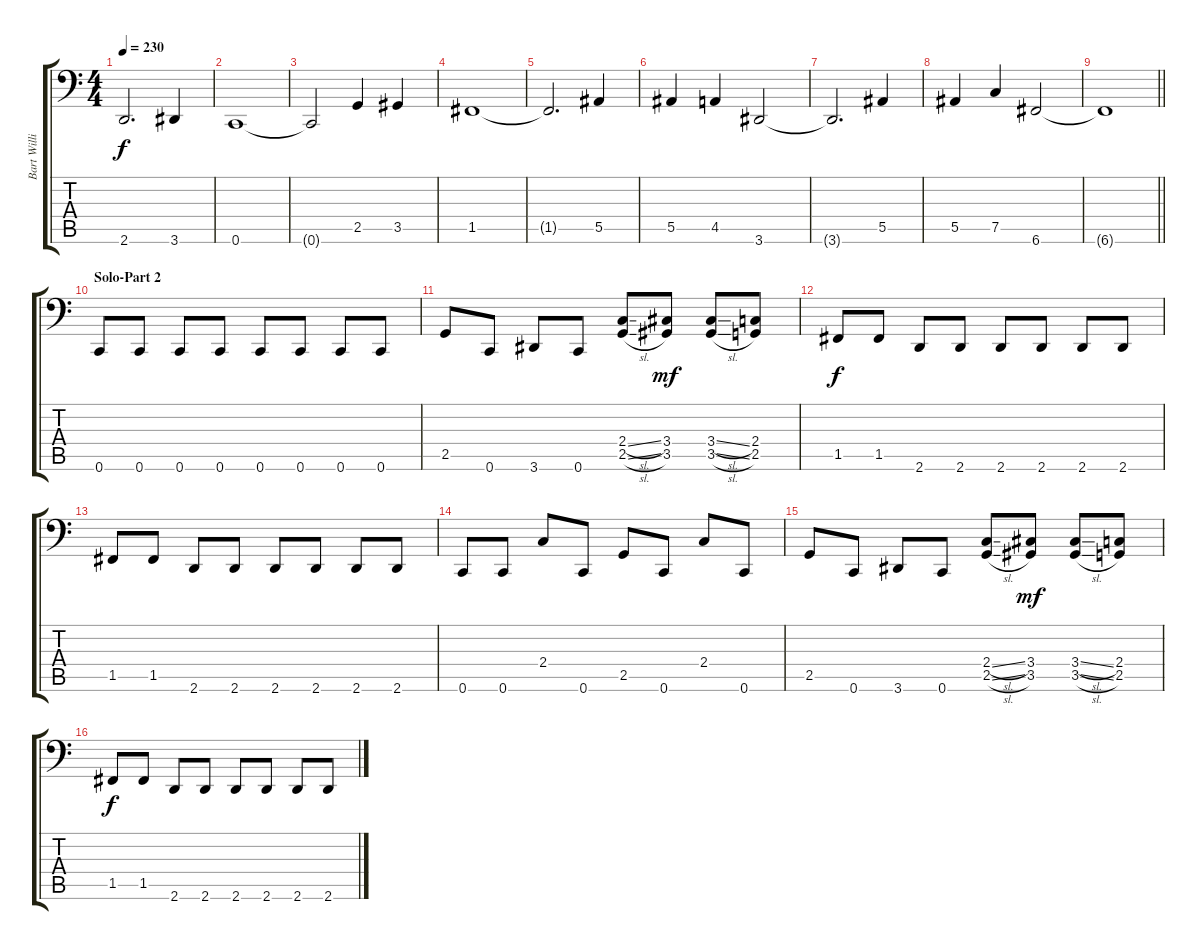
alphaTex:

\track ("Bart Williams" "Bart Willi") {instrument electricbasspick}
\staff {score tabs}
\tuning (C3 G2 Eb2 Bb1 F1 C1) {hide}
\ts (4 4)
\tempo 230
\clef f4
\ks c
2.6{t}.2{d dy f} 3.6.4 |
0.6.1 |
0.6{t}.2 2.5.4 3.5.4 |
1.5.1 |
1.5{t}.2{d} 5.5.4 |
5.5.4 4.5.4 3.6.2 |
3.6{t}.2{d} 5.5.4 |
5.5.4 7.5.4 6.6.2 |
\barLineRight lightlight
6.6{t}.1 |
\section ("" "Solo-Part 2")
0.6.8 0.6.8 0.6.8 0.6.8 0.6.8 0.6.8 0.6.8 0.6.8 |
2.5.8 0.6.8 3.6.8 0.6.8 (2.4{sl} 2.5{sl}).8 (3.4 3.5).8{dy mf} (3.4{sl} 3.5{sl}).8 (2.4 2.5).8 |
1.5.8{dy f} 1.5.8 2.6.8 2.6.8 2.6.8 2.6.8 2.6.8 2.6.8 |
1.5.8 1.5.8 2.6.8 2.6.8 2.6.8 2.6.8 2.6.8 2.6.8 |
0.6.8 0.6.8 2.4.8 0.6.8 2.5.8 0.6.8 2.4.8 0.6.8 |
2.5.8 0.6.8 3.6.8 0.6.8 (2.4{sl} 2.5{sl}).8 (3.4 3.5).8{dy mf} (3.4{sl} 3.5{sl}).8 (2.4 2.5).8 |
1.5.8{dy f} 1.5.8 2.6.8 2.6.8 2.6.8 2.6.8 2.6.8 2.6.8
